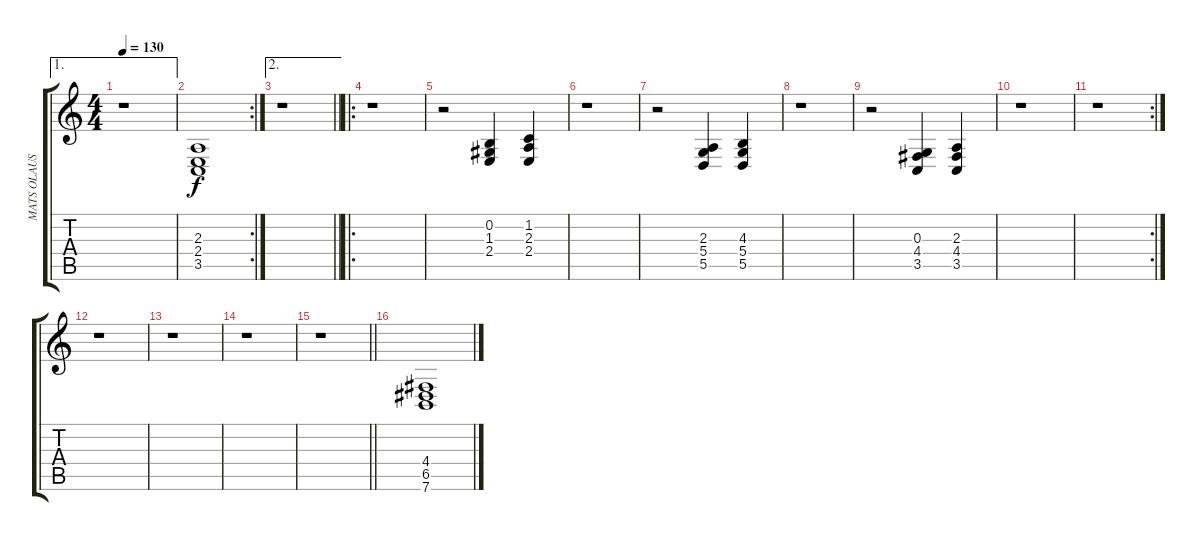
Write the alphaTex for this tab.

\track ("MATS OLAUSSON" "MATS OLAUS") {instrument harpsichord}
\staff {score tabs}
\tuning (E4 B3 G3 D3 A2 E2) {hide}
\ae 1
\ts (4 4)
\tempo 130
\clef g2
\ks c
r.1{dy f} |
\rc 2
(2.3 2.4 3.5).1 |
\ae 2
\barLineRight lightlight
r.1 |
\ro
r.1 |
r.2 (0.2 1.3 2.4).4 (1.2 2.3 2.4).4 |
r.1 |
r.2 (2.3 5.4 5.5).4 (4.3 5.4 5.5).4 |
r.1 |
r.2 (0.3 4.4 3.5).4 (2.3 4.4 3.5).4 |
r.1 |
\rc 2
r.1 |
r.1 |
r.1 |
r.1 |
\barLineRight lightlight
r.1 |
(4.4 6.5 7.6).1
